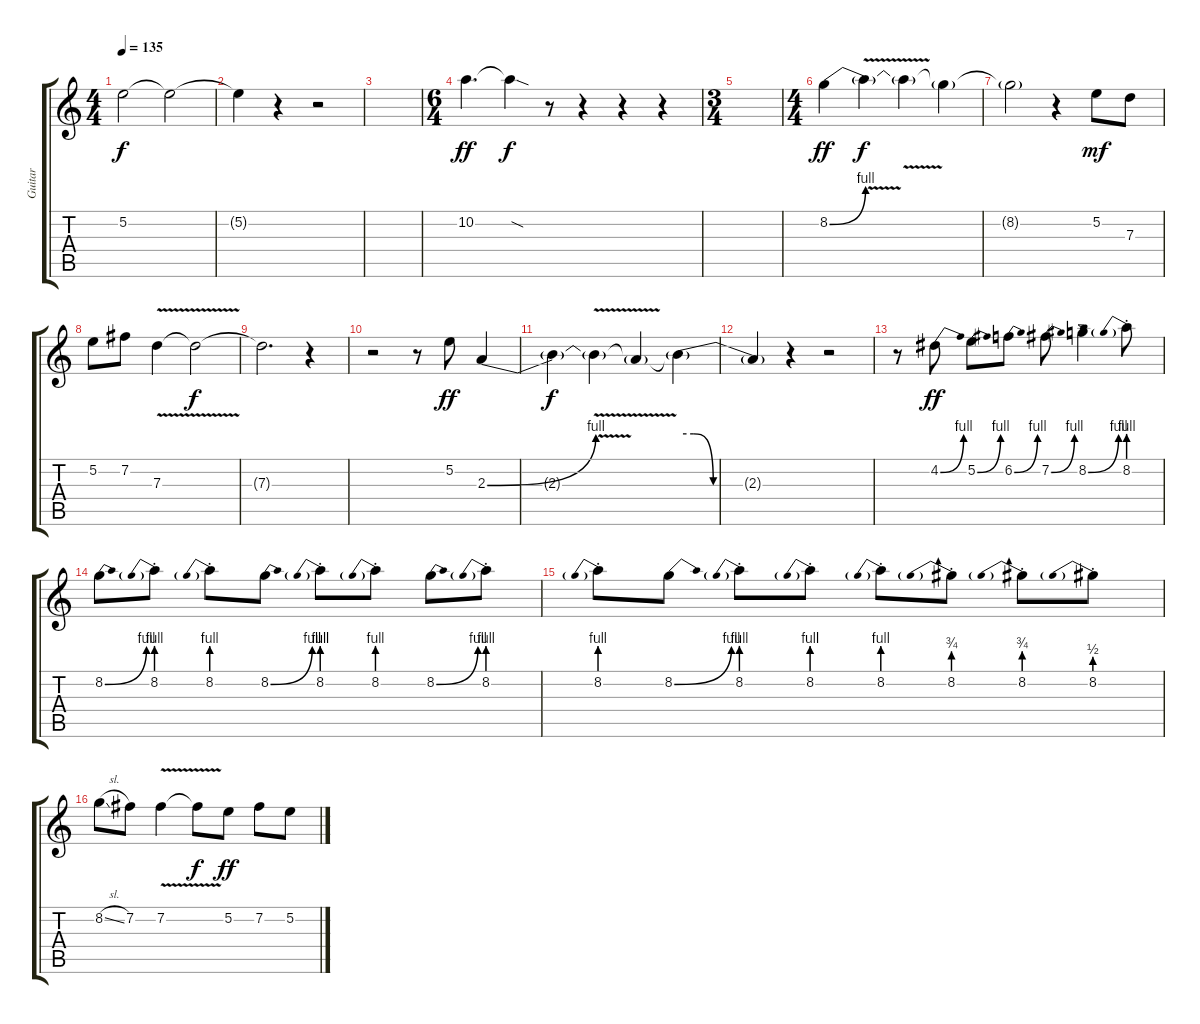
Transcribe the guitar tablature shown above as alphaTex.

\track ("Guitar" "Guitar") {instrument distortionguitar}
\staff {score tabs}
\tuning (E4 B3 G3 D3 A2 D2) {hide}
\ts (4 4)
\tempo 135
\clef g2
\ks c
5.2{t}.2{dy f} 5.2{t}.2{volume 8} |
5.2{t}.4 r.4 r.2 |
|
\ts (6 4)
10.2.4{d dy ff volume 15} 10.2{sod t}.4{dy f} r.8 r.4 r.4 r.4 |
\ts (3 4)
|
\ts (4 4)
8.2{be (bend 0 0 60 4)}.4{dy ff} 8.2{v t}.4{dy f} 8.2{t}.4 8.2{t}.4{volume 3} |
8.2{t}.2 r.4 5.2.8{dy mf volume 15} 7.3.8 |
5.2.8 7.2.8 7.3{v}.4 7.3{t}.2{dy f} |
7.3{t}.2{d volume 8} r.4 |
r.2{volume 15} r.8 5.2.8{dy ff} 2.3{be (bend 0 0 60 4)}.4 |
2.3{t}.4{dy f} 2.3{v t}.4 2.3{t}.4{volume 7} 2.3{be (custom 0 4 8 4 19 0 60 0) t}.4 |
2.3{t}.4 r.4 r.2 |
r.8{volume 15} 4.2{be (bend 0 0 60 4)}.8{dy ff} 5.2{be (bend 0 0 60 4)}.8 6.2{be (bend 0 0 60 4)}.8 7.2{be (bend 0 0 60 4)}.8 8.2{be (bend 0 0 60 4)}.4 8.2{be (prebend 0 4 60 4) st}.8 |
8.2{be (bend 0 0 60 4)}.8 8.2{be (prebend 0 4 60 4) st}.8 8.2{be (prebend 0 4 60 4) st}.8 8.2{be (bend 0 0 60 4)}.8 8.2{be (prebend 0 4 60 4) st}.8 8.2{be (prebend 0 4 60 4) st}.8 8.2{be (bend 0 0 60 4)}.8 8.2{be (prebend 0 4 60 4) st}.8 |
8.2{be (prebend 0 4 60 4) st}.8 8.2{be (bend 0 0 60 4)}.8 8.2{be (prebend 0 4 60 4) st}.8 8.2{be (prebend 0 4 60 4) st}.8 8.2{be (prebend 0 4 60 4) st}.8 8.2{be (prebend 0 3 60 3) st}.8 8.2{be (prebend 0 3 60 3) st}.8 8.2{be (prebend 0 2 60 2) st}.8 |
8.2{sl}.8 7.2.8 7.2{v}.4 7.2{t}.8{dy f} 5.2.8{dy ff} 7.2.8 5.2.8
